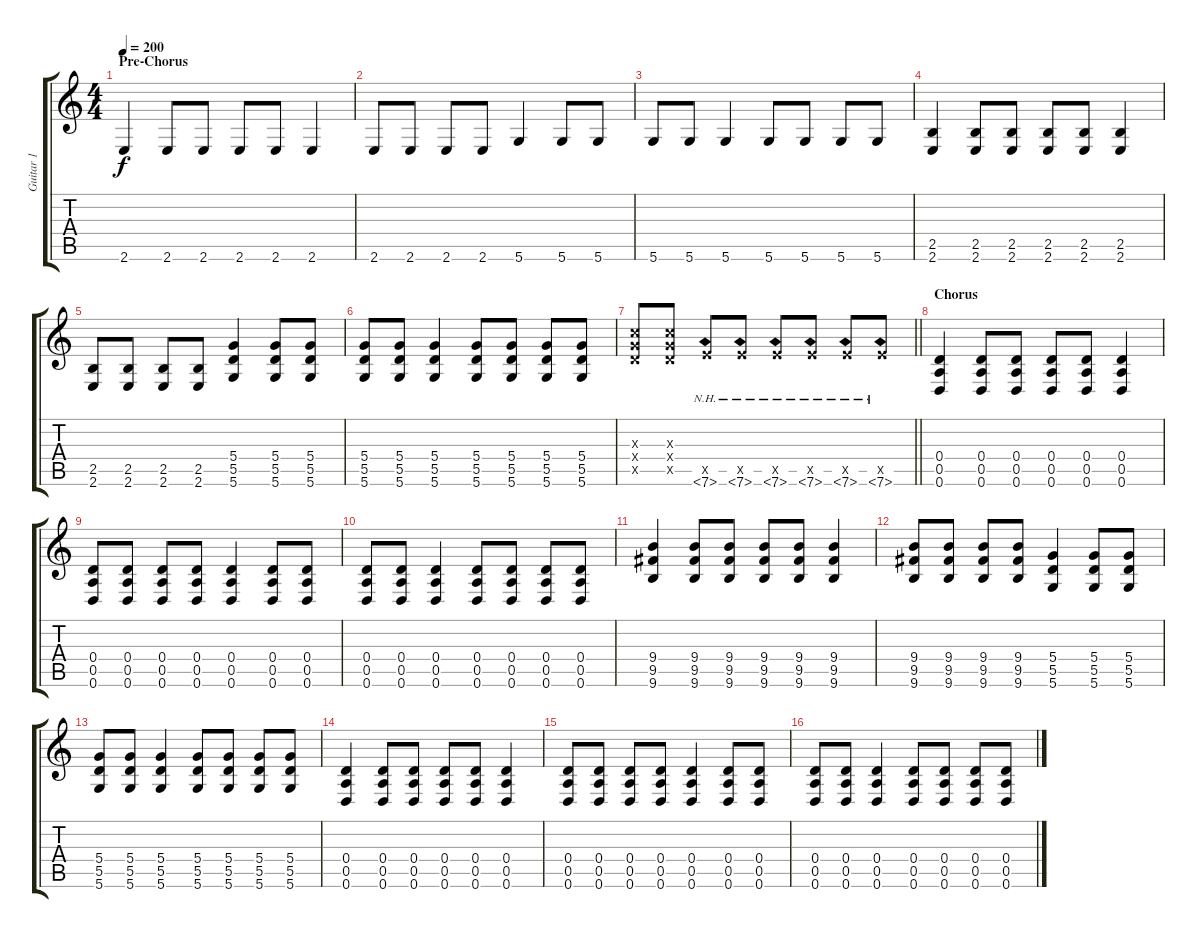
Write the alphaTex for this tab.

\track ("Guitar 1" "Guitar 1") {instrument distortionguitar}
\staff {score tabs}
\tuning (E4 B3 G3 D3 A2 D2) {hide}
\ts (4 4)
\section ("" "Pre-Chorus")
\tempo 200
\clef g2
\ks c
2.6.4{dy f} 2.6.8 2.6.8 2.6.8 2.6.8 2.6.4 |
2.6.8 2.6.8 2.6.8 2.6.8 5.6.4 5.6.8 5.6.8 |
5.6.8 5.6.8 5.6.4 5.6.8 5.6.8 5.6.8 5.6.8 |
(2.5 2.6).4 (2.5 2.6).8 (2.5 2.6).8 (2.5 2.6).8 (2.5 2.6).8 (2.5 2.6).4 |
(2.5 2.6).8 (2.5 2.6).8 (2.5 2.6).8 (2.5 2.6).8 (5.4 5.5 5.6).4 (5.4 5.5 5.6).8 (5.4 5.5 5.6).8 |
(5.4 5.5 5.6).8 (5.4 5.5 5.6).8 (5.4 5.5 5.6).4 (5.4 5.5 5.6).8 (5.4 5.5 5.6).8 (5.4 5.5 5.6).8 (5.4 5.5 5.6).8 |
\barLineRight lightlight
(5.3{x} 5.4{x} 5.5{x}).8 (5.3{x} 5.4{x} 5.5{x}).8 (7.5{x} 7.6{nh}).8 (7.5{x} 7.6{nh}).8 (7.5{x} 7.6{nh}).8 (7.5{x} 7.6{nh}).8 (7.5{x} 7.6{nh}).8 (7.5{x} 7.6{nh}).8 |
\section ("" "Chorus")
(0.4 0.5 0.6).4{balance 12} (0.4 0.5 0.6).8 (0.4 0.5 0.6).8 (0.4 0.5 0.6).8 (0.4 0.5 0.6).8 (0.4 0.5 0.6).4 |
(0.4 0.5 0.6).8 (0.4 0.5 0.6).8 (0.4 0.5 0.6).8 (0.4 0.5 0.6).8 (0.4 0.5 0.6).4 (0.4 0.5 0.6).8 (0.4 0.5 0.6).8 |
(0.4 0.5 0.6).8 (0.4 0.5 0.6).8 (0.4 0.5 0.6).4 (0.4 0.5 0.6).8 (0.4 0.5 0.6).8 (0.4 0.5 0.6).8 (0.4 0.5 0.6).8 |
(9.4 9.5 9.6).4 (9.4 9.5 9.6).8 (9.4 9.5 9.6).8 (9.4 9.5 9.6).8 (9.4 9.5 9.6).8 (9.4 9.5 9.6).4 |
(9.4 9.5 9.6).8 (9.4 9.5 9.6).8 (9.4 9.5 9.6).8 (9.4 9.5 9.6).8 (5.4 5.5 5.6).4 (5.4 5.5 5.6).8 (5.4 5.5 5.6).8 |
(5.4 5.5 5.6).8 (5.4 5.5 5.6).8 (5.4 5.5 5.6).4 (5.4 5.5 5.6).8 (5.4 5.5 5.6).8 (5.4 5.5 5.6).8 (5.4 5.5 5.6).8 |
(0.4 0.5 0.6).4 (0.4 0.5 0.6).8 (0.4 0.5 0.6).8 (0.4 0.5 0.6).8 (0.4 0.5 0.6).8 (0.4 0.5 0.6).4 |
(0.4 0.5 0.6).8 (0.4 0.5 0.6).8 (0.4 0.5 0.6).8 (0.4 0.5 0.6).8 (0.4 0.5 0.6).4 (0.4 0.5 0.6).8 (0.4 0.5 0.6).8 |
(0.4 0.5 0.6).8 (0.4 0.5 0.6).8 (0.4 0.5 0.6).4 (0.4 0.5 0.6).8 (0.4 0.5 0.6).8 (0.4 0.5 0.6).8 (0.4 0.5 0.6).8
